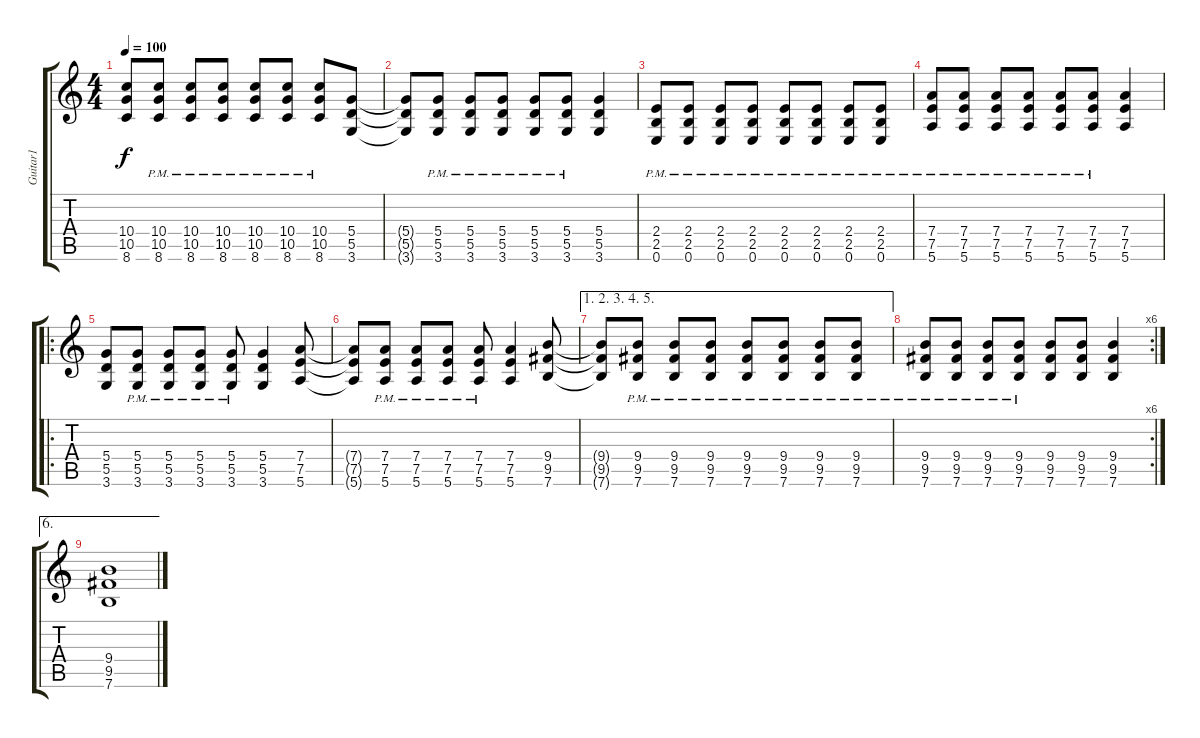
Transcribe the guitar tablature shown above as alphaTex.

\track ("Guitar1" "Guitar1") {instrument overdrivenguitar}
\staff {score tabs}
\tuning (E4 B3 G3 D3 A2 E2) {hide}
\ts (4 4)
\tempo 100
\clef g2
\ks c
(10.4{t} 10.5{t} 8.6{t}).8{dy f} (10.4{pm} 10.5{pm} 8.6{pm}).8 (10.4{pm} 10.5{pm} 8.6{pm}).8 (10.4{pm} 10.5{pm} 8.6{pm}).8 (10.4{pm} 10.5{pm} 8.6{pm}).8 (10.4{pm} 10.5{pm} 8.6{pm}).8 (10.4{pm} 10.5{pm} 8.6{pm}).8 (5.4 5.5 3.6).8 |
(5.4{t} 5.5{t} 3.6{t}).8 (5.4{pm} 5.5{pm} 3.6{pm}).8 (5.4{pm} 5.5{pm} 3.6{pm}).8 (5.4{pm} 5.5{pm} 3.6{pm}).8 (5.4{pm} 5.5{pm} 3.6{pm}).8 (5.4{pm} 5.5{pm} 3.6{pm}).8 (5.4 5.5 3.6).4 |
(2.4{pm} 2.5{pm} 0.6{pm}).8 (2.4{pm} 2.5{pm} 0.6{pm}).8 (2.4{pm} 2.5{pm} 0.6{pm}).8 (2.4{pm} 2.5{pm} 0.6{pm}).8 (2.4{pm} 2.5{pm} 0.6{pm}).8 (2.4{pm} 2.5{pm} 0.6{pm}).8 (2.4{pm} 2.5{pm} 0.6{pm}).8 (2.4{pm} 2.5{pm} 0.6{pm}).8 |
(7.4{pm} 7.5{pm} 5.6{pm}).8 (7.4{pm} 7.5{pm} 5.6{pm}).8 (7.4{pm} 7.5{pm} 5.6{pm}).8 (7.4{pm} 7.5{pm} 5.6{pm}).8 (7.4{pm} 7.5{pm} 5.6{pm}).8 (7.4{pm} 7.5{pm} 5.6{pm}).8 (7.4 7.5 5.6).4 |
\ro
(5.4 5.5 3.6).8 (5.4{pm} 5.5{pm} 3.6{pm}).8 (5.4{pm} 5.5{pm} 3.6{pm}).8 (5.4{pm} 5.5{pm} 3.6{pm}).8 (5.4{pm} 5.5{pm} 3.6{pm}).8 (5.4 5.5 3.6).4 (7.4 7.5 5.6).8 |
(7.4{t} 7.5{t} 5.6{t}).8 (7.4{pm} 7.5{pm} 5.6{pm}).8 (7.4{pm} 7.5{pm} 5.6{pm}).8 (7.4{pm} 7.5{pm} 5.6{pm}).8 (7.4{pm} 7.5{pm} 5.6{pm}).8 (7.4 7.5 5.6).4 (9.4 9.5 7.6).8 |
\ae (1 2 3 4 5)
(9.4{t} 9.5{t} 7.6{t}).8 (9.4{pm} 9.5{pm} 7.6{pm}).8 (9.4{pm} 9.5{pm} 7.6{pm}).8 (9.4{pm} 9.5{pm} 7.6{pm}).8 (9.4{pm} 9.5{pm} 7.6{pm}).8 (9.4{pm} 9.5{pm} 7.6{pm}).8 (9.4{pm} 9.5{pm} 7.6{pm}).8 (9.4{pm} 9.5{pm} 7.6{pm}).8 |
\rc 6
(9.4{pm} 9.5{pm} 7.6{pm}).8 (9.4{pm} 9.5{pm} 7.6{pm}).8 (9.4{pm} 9.5{pm} 7.6{pm}).8 (9.4{pm} 9.5{pm} 7.6{pm}).8 (9.4 9.5 7.6).8 (9.4 9.5 7.6).8 (9.4 9.5 7.6).4 |
\ae 6
(9.4 9.5 7.6).1
